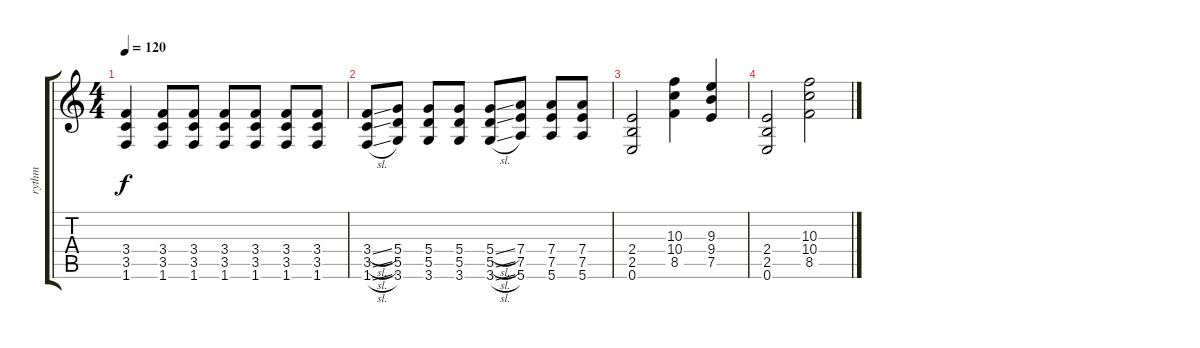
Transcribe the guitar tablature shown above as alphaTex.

\track ("rythm" "rythm") {instrument distortionguitar}
\staff {score tabs}
\tuning (E4 B3 G3 D3 A2 E2) {hide}
\ts (4 4)
\tempo 120
\clef g2
\ks c
(3.4 3.5 1.6).4{dy f} (3.4 3.5 1.6).8 (3.4 3.5 1.6).8 (3.4 3.5 1.6).8 (3.4 3.5 1.6).8 (3.4 3.5 1.6).8 (3.4 3.5 1.6).8 |
(3.4{sl} 3.5{sl} 1.6{sl}).8 (5.4 5.5 3.6).8 (5.4 5.5 3.6).8 (5.4 5.5 3.6).8 (5.4{sl} 5.5{sl} 3.6{sl}).8 (7.4 7.5 5.6).8 (7.4 7.5 5.6).8 (7.4 7.5 5.6).8 |
(2.4 2.5 0.6).2 (10.3 10.4 8.5).4 (9.3 9.4 7.5).4 |
(2.4 2.5 0.6).2 (10.3 10.4 8.5).2
